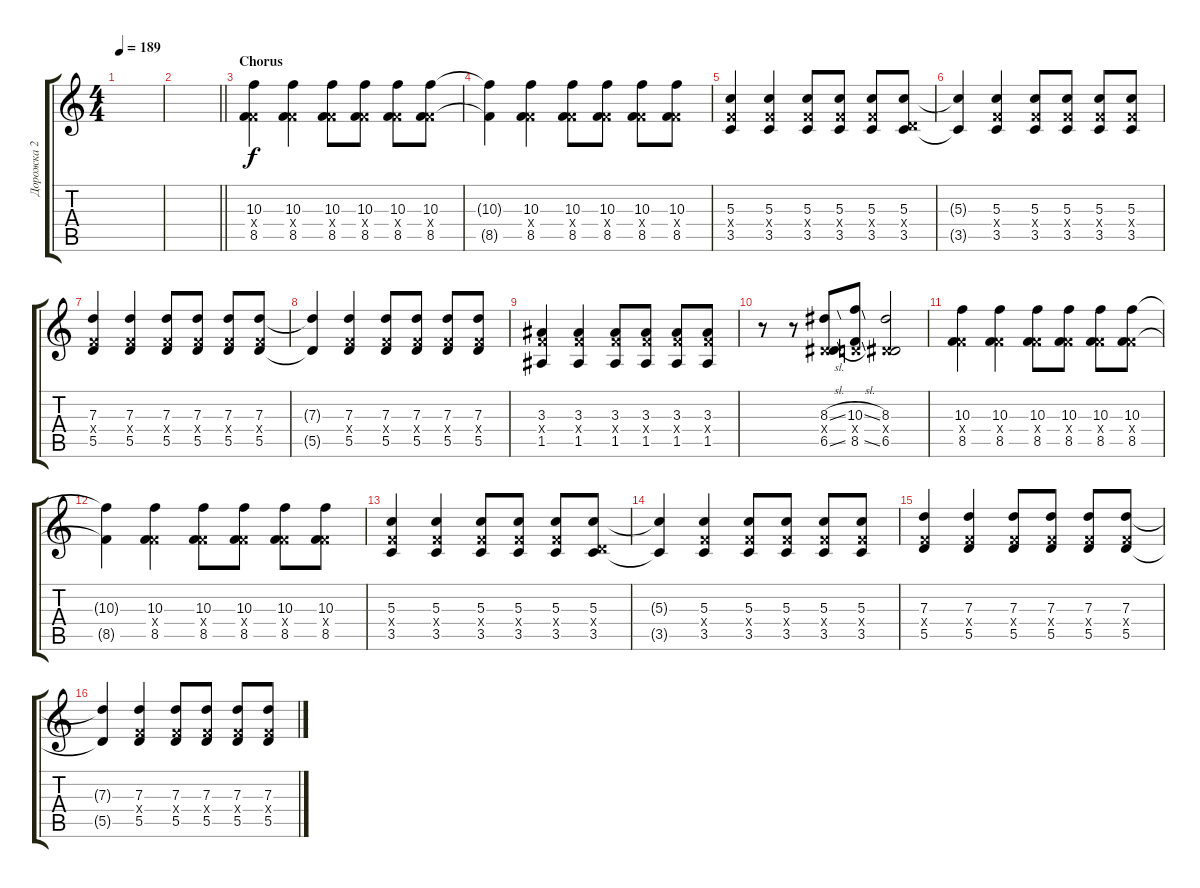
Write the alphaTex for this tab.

\track ("Дорожка 2" "Дорожка 2") {instrument distortionguitar}
\staff {score tabs}
\tuning (E4 B3 G3 D3 A2 E2) {hide}
\ts (4 4)
\tempo 189
\clef g2
\ks c
|
\barLineRight lightlight
|
\section ("" "Chorus")
(10.3 3.4{x} 8.5).4 (10.3 3.4{x} 8.5).4 (10.3 3.4{x} 8.5).8 (10.3 3.4{x} 8.5).8 (10.3 3.4{x} 8.5).8 (10.3 3.4{x} 8.5).8 |
(10.3{t} 8.5{t}).4 (10.3 3.4{x} 8.5).4 (10.3 3.4{x} 8.5).8 (10.3 3.4{x} 8.5).8 (10.3 3.4{x} 8.5).8 (10.3 3.4{x} 8.5).8 |
(5.3 3.4{x} 3.5).4 (5.3 3.4{x} 3.5).4 (5.3 3.4{x} 3.5).8 (5.3 3.4{x} 3.5).8 (5.3 3.4{x} 3.5).8 (5.3 0.4{x} 3.5).8 |
(5.3{t} 3.5{t}).4 (5.3 3.4{x} 3.5).4 (5.3 3.4{x} 3.5).8 (5.3 3.4{x} 3.5).8 (5.3 3.4{x} 3.5).8 (5.3 3.4{x} 3.5).8 |
(7.3 3.4{x} 5.5).4 (7.3 3.4{x} 5.5).4 (7.3 3.4{x} 5.5).8 (7.3 3.4{x} 5.5).8 (7.3 3.4{x} 5.5).8 (7.3 3.4{x} 5.5).8 |
(7.3{t} 5.5{t}).4 (7.3 3.4{x} 5.5).4 (7.3 3.4{x} 5.5).8 (7.3 3.4{x} 5.5).8 (7.3 3.4{x} 5.5).8 (7.3 3.4{x} 5.5).8 |
(3.3 3.4{x} 1.5).4 (3.3 3.4{x} 1.5).4 (3.3 3.4{x} 1.5).8 (3.3 3.4{x} 1.5).8 (3.3 3.4{x} 1.5).8 (3.3 3.4{x} 1.5).8 |
r.8 r.8 (8.3{sl} 0.4{x} 6.5{sl}).8 (10.3{sl} 0.4{x} 8.5{sl}).8 (8.3 0.4{x} 6.5).2 |
(10.3 3.4{x} 8.5).4 (10.3 3.4{x} 8.5).4 (10.3 3.4{x} 8.5).8 (10.3 3.4{x} 8.5).8 (10.3 3.4{x} 8.5).8 (10.3 3.4{x} 8.5).8 |
(10.3{t} 8.5{t}).4 (10.3 3.4{x} 8.5).4 (10.3 3.4{x} 8.5).8 (10.3 3.4{x} 8.5).8 (10.3 3.4{x} 8.5).8 (10.3 3.4{x} 8.5).8 |
(5.3 3.4{x} 3.5).4 (5.3 3.4{x} 3.5).4 (5.3 3.4{x} 3.5).8 (5.3 3.4{x} 3.5).8 (5.3 3.4{x} 3.5).8 (5.3 0.4{x} 3.5).8 |
(5.3{t} 3.5{t}).4 (5.3 3.4{x} 3.5).4 (5.3 3.4{x} 3.5).8 (5.3 3.4{x} 3.5).8 (5.3 3.4{x} 3.5).8 (5.3 3.4{x} 3.5).8 |
(7.3 3.4{x} 5.5).4 (7.3 3.4{x} 5.5).4 (7.3 3.4{x} 5.5).8 (7.3 3.4{x} 5.5).8 (7.3 3.4{x} 5.5).8 (7.3 3.4{x} 5.5).8 |
(7.3{t} 5.5{t}).4 (7.3 3.4{x} 5.5).4 (7.3 3.4{x} 5.5).8 (7.3 3.4{x} 5.5).8 (7.3 3.4{x} 5.5).8 (7.3 3.4{x} 5.5).8
